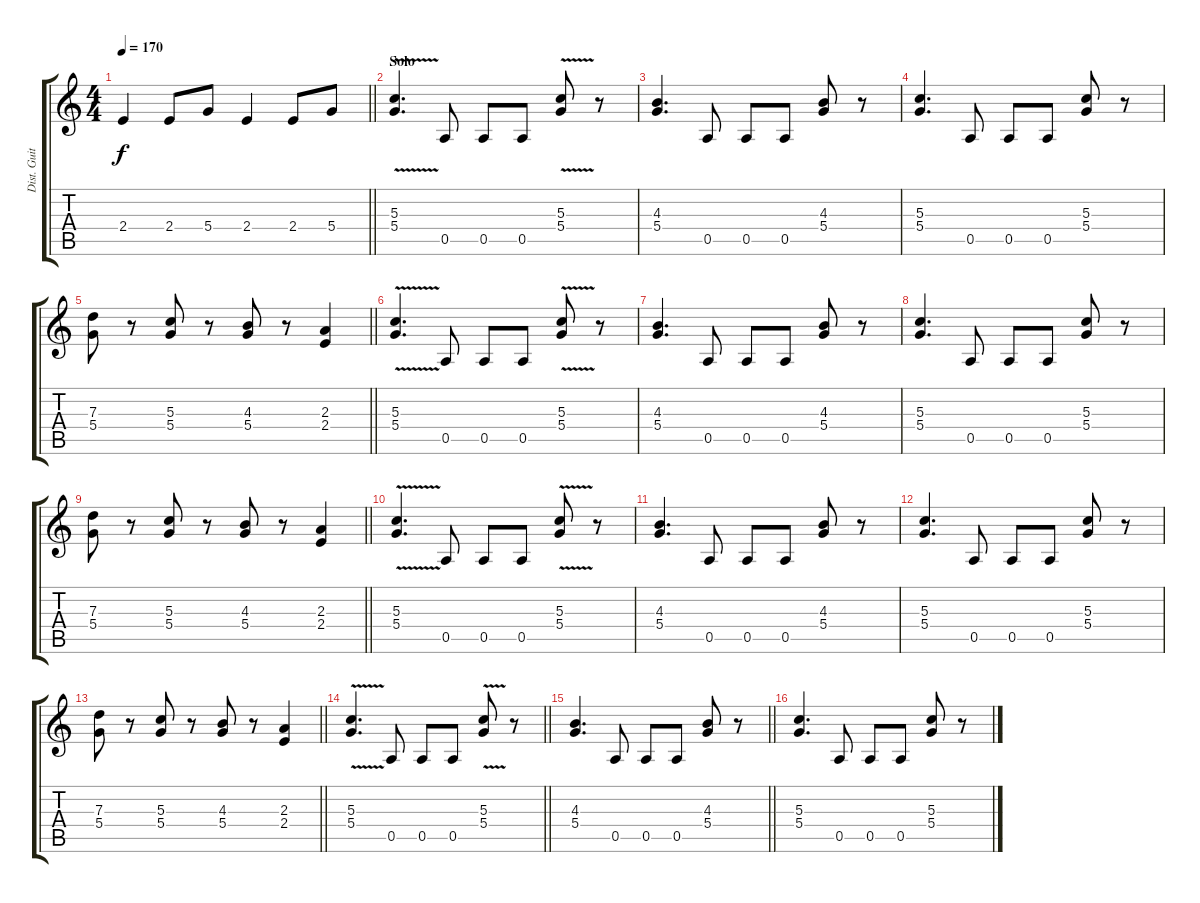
\track ("Dist. Guit" "Dist. Guit") {instrument distortionguitar}
\staff {score tabs}
\tuning (E4 B3 G3 D3 A2 E2) {hide}
\ts (4 4)
\tempo 170
\clef g2
\barLineRight lightlight
\ks c
2.4.4{dy f} 2.4.8 5.4.8 2.4.4 2.4.8 5.4.8 |
\section ("" "Solo")
(5.3{v} 5.4).4{d} 0.5.8 0.5.8 0.5.8 (5.3{v} 5.4).8 r.8 |
(4.3 5.4).4{d} 0.5.8 0.5.8 0.5.8 (4.3 5.4).8 r.8 |
(5.3 5.4).4{d} 0.5.8 0.5.8 0.5.8 (5.3 5.4).8 r.8 |
\barLineRight lightlight
(7.3 5.4).8 r.8 (5.3 5.4).8 r.8 (4.3 5.4).8 r.8 (2.3 2.4).4 |
(5.3{v} 5.4).4{d} 0.5.8 0.5.8 0.5.8 (5.3{v} 5.4).8 r.8 |
(4.3 5.4).4{d} 0.5.8 0.5.8 0.5.8 (4.3 5.4).8 r.8 |
(5.3 5.4).4{d} 0.5.8 0.5.8 0.5.8 (5.3 5.4).8 r.8 |
\barLineRight lightlight
(7.3 5.4).8 r.8 (5.3 5.4).8 r.8 (4.3 5.4).8 r.8 (2.3 2.4).4 |
(5.3{v} 5.4).4{d} 0.5.8 0.5.8 0.5.8 (5.3{v} 5.4).8 r.8 |
(4.3 5.4).4{d} 0.5.8 0.5.8 0.5.8 (4.3 5.4).8 r.8 |
(5.3 5.4).4{d} 0.5.8 0.5.8 0.5.8 (5.3 5.4).8 r.8 |
\barLineRight lightlight
(7.3 5.4).8 r.8 (5.3 5.4).8 r.8 (4.3 5.4).8 r.8 (2.3 2.4).4 |
\barLineRight lightlight
(5.3{v} 5.4).4{d} 0.5.8 0.5.8 0.5.8 (5.3{v} 5.4).8 r.8 |
\barLineRight lightlight
(4.3 5.4).4{d} 0.5.8 0.5.8 0.5.8 (4.3 5.4).8 r.8 |
(5.3 5.4).4{d} 0.5.8 0.5.8 0.5.8 (5.3 5.4).8 r.8
